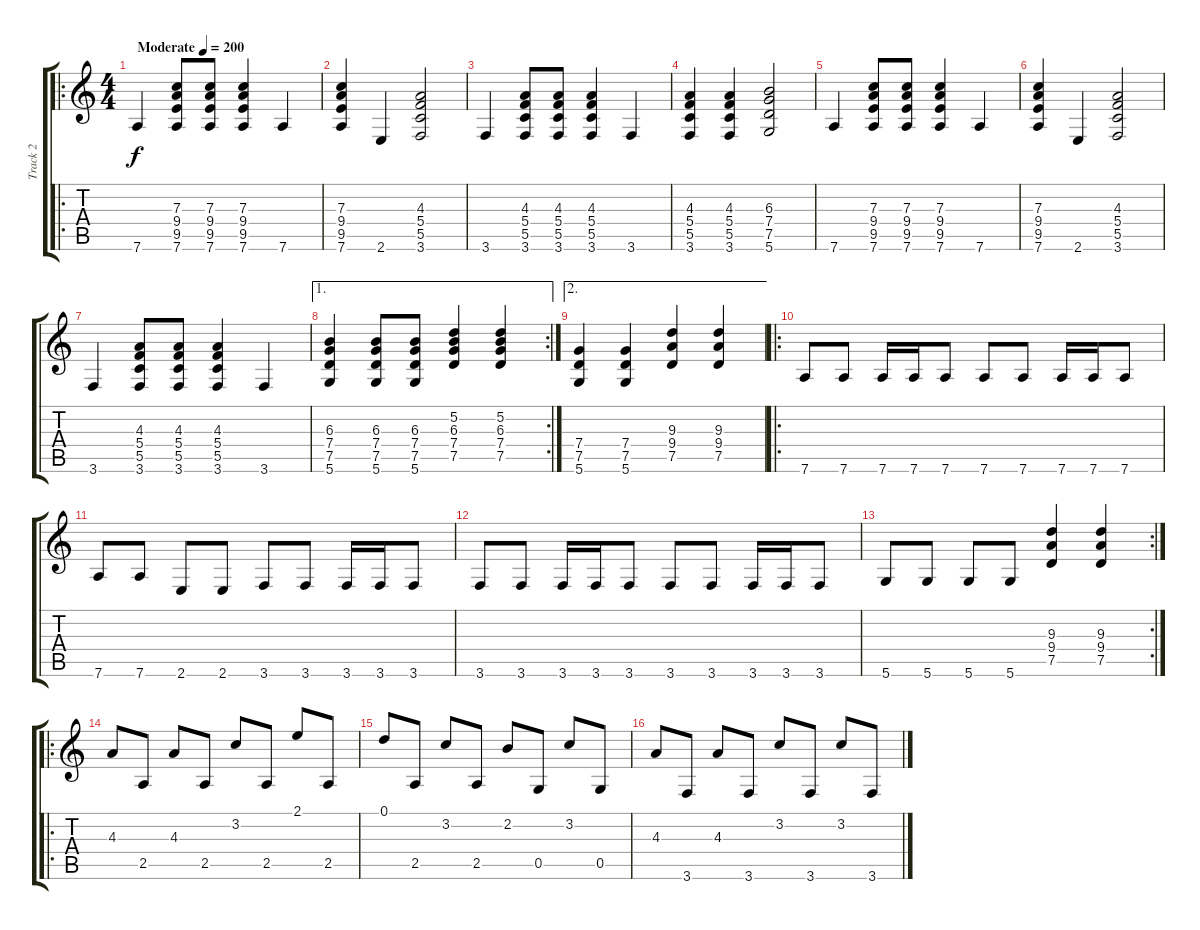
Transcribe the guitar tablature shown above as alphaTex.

\track ("Track 2" "Track 2") {instrument acousticguitarsteel}
\staff {score tabs}
\tuning (D4 A3 F3 C3 G2 D2) {hide}
\ro
\ts (4 4)
\tempo (200 "Moderate")
\clef g2
\ks c
7.6.4{dy f instrument acousticguitarsteel} (7.3 9.4 9.5 7.6).8 (7.3 9.4 9.5 7.6).8 (7.3 9.4 9.5 7.6).4 7.6.4 |
(7.3 9.4 9.5 7.6).4 2.6.4 (4.3 5.4 5.5 3.6).2 |
3.6.4 (4.3 5.4 5.5 3.6).8 (4.3 5.4 5.5 3.6).8 (4.3 5.4 5.5 3.6).4 3.6.4 |
(4.3 5.4 5.5 3.6).4 (4.3 5.4 5.5 3.6).4 (6.3 7.4 7.5 5.6).2 |
7.6.4 (7.3 9.4 9.5 7.6).8 (7.3 9.4 9.5 7.6).8 (7.3 9.4 9.5 7.6).4 7.6.4 |
(7.3 9.4 9.5 7.6).4 2.6.4 (4.3 5.4 5.5 3.6).2 |
3.6.4 (4.3 5.4 5.5 3.6).8 (4.3 5.4 5.5 3.6).8 (4.3 5.4 5.5 3.6).4 3.6.4 |
\ae 1
\rc 2
(6.3 7.4 7.5 5.6).4 (6.3 7.4 7.5 5.6).8 (6.3 7.4 7.5 5.6).8 (5.2 6.3 7.4 7.5).4 (5.2 6.3 7.4 7.5).4 |
\ae 2
(7.4 7.5 5.6).4{instrument distortionguitar} (7.4 7.5 5.6).4 (9.3 9.4 7.5).4 (9.3 9.4 7.5).4 |
\ro
7.6.8 7.6.8 7.6.16 7.6.16 7.6.8 7.6.8 7.6.8 7.6.16 7.6.16 7.6.8 |
7.6.8 7.6.8 2.6.8 2.6.8 3.6.8 3.6.8 3.6.16 3.6.16 3.6.8 |
3.6.8 3.6.8 3.6.16 3.6.16 3.6.8 3.6.8 3.6.8 3.6.16 3.6.16 3.6.8 |
\rc 2
5.6.8 5.6.8 5.6.8 5.6.8 (9.3 9.4 7.5).4 (9.3 9.4 7.5).4 |
\ro
4.3.8 2.5.8 4.3.8 2.5.8 3.2.8 2.5.8 2.1.8 2.5.8 |
0.1.8 2.5.8 3.2.8 2.5.8 2.2.8 0.5.8 3.2.8 0.5.8 |
4.3.8 3.6.8 4.3.8 3.6.8 3.2.8 3.6.8 3.2.8 3.6.8
